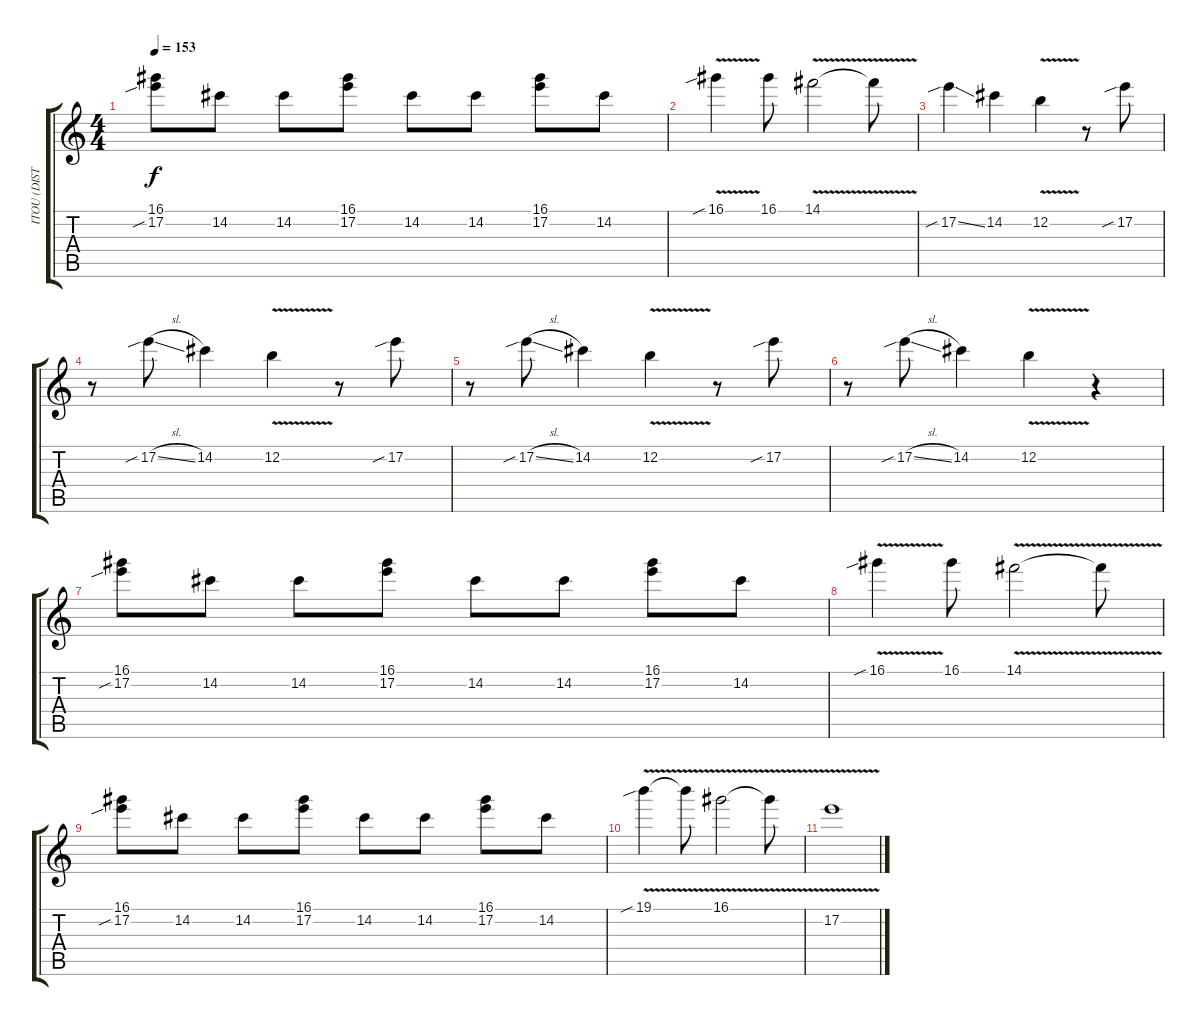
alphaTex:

\track ("ITOU (DIST)" "ITOU (DIST") {instrument overdrivenguitar}
\staff {score tabs}
\tuning (E4 B3 G3 D3 A2 E2) {hide}
\ts (4 4)
\tempo 153
\clef g2
\ks c
(16.1 17.2{sib}).8{dy f} 14.2.8 14.2.8 (16.1 17.2).8 14.2.8 14.2.8 (16.1 17.2).8 14.2.8 |
16.1{v sib}.4 16.1.8 14.1{v}.2 14.1{t}.8 |
17.2{sib ss}.4 14.2.4 12.2{v}.4 r.8 17.2{sib}.8 |
r.8 17.2{sib sl}.8 14.2.4 12.2{v}.4 r.8 17.2{sib}.8 |
r.8 17.2{sib sl}.8 14.2.4 12.2{v}.4 r.8 17.2{sib}.8 |
r.8 17.2{sib sl}.8 14.2.4 12.2{v}.4 r.4 |
(16.1 17.2{sib}).8 14.2.8 14.2.8 (16.1 17.2).8 14.2.8 14.2.8 (16.1 17.2).8 14.2.8 |
16.1{v sib}.4 16.1.8 14.1{v}.2 14.1{t}.8 |
(16.1 17.2{sib}).8 14.2.8 14.2.8 (16.1 17.2).8 14.2.8 14.2.8 (16.1 17.2).8 14.2.8 |
19.1{v sib}.4 19.1{t}.8 16.1{v}.2 16.1{t}.8 |
17.2{v}.1
